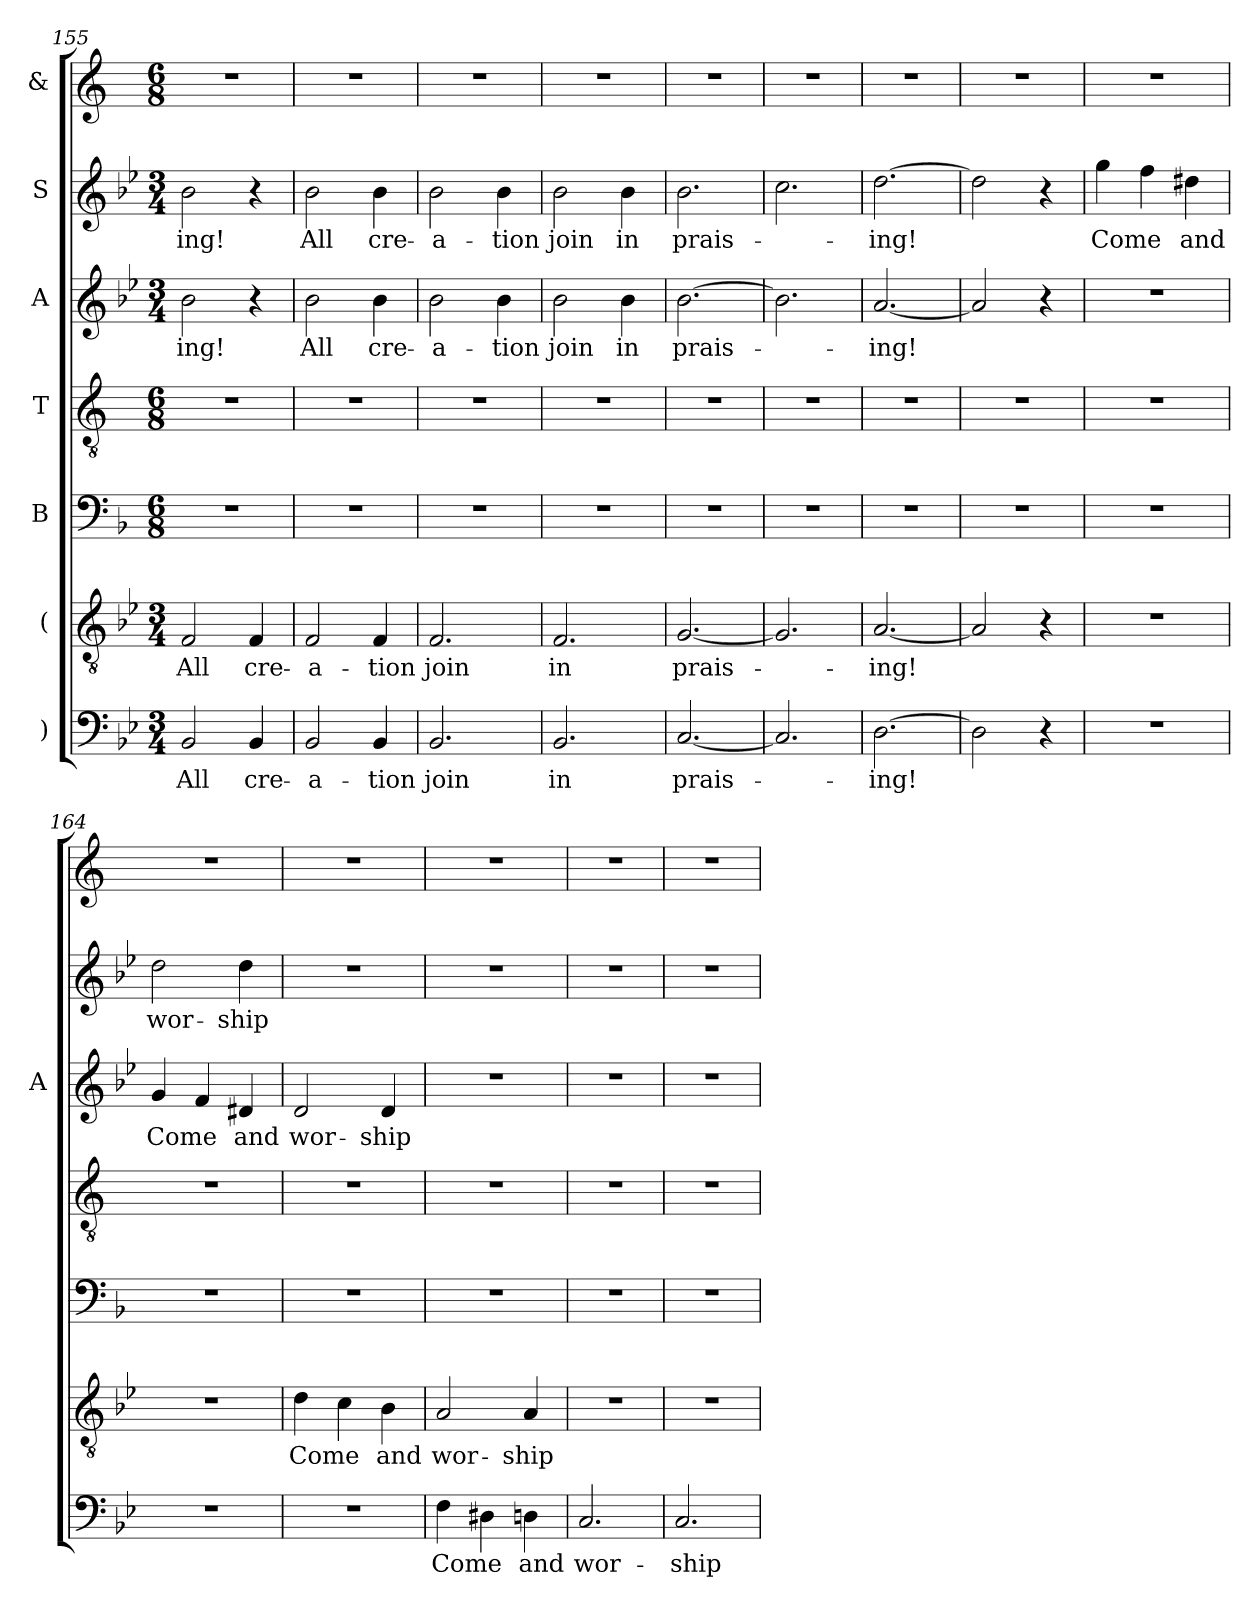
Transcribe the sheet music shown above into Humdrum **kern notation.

**kern	**text	**kern	**text	**kern	**kern	**kern	**text	**kern	**text	**kern
*part7	*part7	*part6	*part6	*part5	*part4	*part3	*part3	*part2	*part2	*part1
*staff7	*staff7	*staff6	*staff6	*staff5	*staff4	*staff3	*staff3	*staff2	*staff2	*staff1
*I")	*	*I"(	*	*I"B	*I"T	*I"A	*	*I"S	*	*I"&
*	*	*	*	*	*	*I'A	*	*	*	*
*clefF4	*	*clefGv2	*	*clefF4	*clefGv2	*clefG2	*	*clefG2	*	*clefG2
*ITrd-3c-5	*	*ITrd-3c-5	*	*	*ITrd-3c-5	*ITrd-3c-5	*	*ITrd-3c-5	*	*ITrd-3c-5
*k[b-e-a-]	*	*k[b-e-a-]	*	*k[b-]	*	*k[b-e-a-]	*	*k[b-e-a-]	*	*
*E-:	*	*E-:	*	*F:	*	*E-:	*	*E-:	*	*
*M3/4	*	*M3/4	*	*M6/8	*M6/8	*M3/4	*	*M3/4	*	*M6/8
=155	=155	=155	=155	=155	=155	=155	=155	=155	=155	=155
!	!LO:LY:b:cj	!	!LO:LY:b:cj	!	!	!	!LO:LY:b:cj	!	!LO:LY:b:cj	!
2E-/	All	2B-/	All	2.r	2.r	2ee-\	-ing!	2ee-\	-ing!	2.r
!	!LO:LY:b:cj	!	!LO:LY:b:cj	!	!	!	!	!	!	!
4E-/	cre-	4B-/	cre-	.	.	4r	.	4r	.	.
!!LO:LB:g=z
=156	=156	=156	=156	=156	=156	=156	=156	=156	=156	=156
!	!LO:LY:b:cj	!	!LO:LY:b:cj	!	!	!	!LO:LY:b:cj	!	!LO:LY:b:cj	!
2E-/	-a-	2B-/	-a-	2.r	2.r	2ee-\	All	2ee-\	All	2.r
!	!LO:LY:b:cj	!	!LO:LY:b:cj	!	!	!	!LO:LY:b:cj	!	!LO:LY:b:cj	!
4E-/	-tion	4B-/	-tion	.	.	4ee-\	cre-	4ee-\	cre-	.
=157	=157	=157	=157	=157	=157	=157	=157	=157	=157	=157
!	!LO:LY:b:cj	!	!LO:LY:b:cj	!	!	!	!LO:LY:b:cj	!	!LO:LY:b:cj	!
2.E-/	join	2.B-/	join	2.r	2.r	2ee-\	-a-	2ee-\	-a-	2.r
!	!	!	!	!	!	!	!LO:LY:b:cj	!	!LO:LY:b:cj	!
.	.	.	.	.	.	4ee-\	-tion	4ee-\	-tion	.
=158	=158	=158	=158	=158	=158	=158	=158	=158	=158	=158
!	!LO:LY:b:cj	!	!LO:LY:b:cj	!	!	!	!LO:LY:b:cj	!	!LO:LY:b:cj	!
2.E-/	in	2.B-/	in	2.r	2.r	2ee-\	join	2ee-\	join	2.r
!	!	!	!	!	!	!	!LO:LY:b:cj	!	!LO:LY:b:cj	!
.	.	.	.	.	.	4ee-\	in	4ee-\	in	.
=159	=159	=159	=159	=159	=159	=159	=159	=159	=159	=159
!	!LO:LY:b	!	!LO:LY:b	!	!	!	!LO:LY:b	!	!LO:LY:b	!
[<2.F/	prais-	[<2.c/	prais-	2.r	2.r	[>2.ee-\	prais-	2.ee-\	prais-	2.r
=160	=160	=160	=160	=160	=160	=160	=160	=160	=160	=160
2.F/]	.	2.c/]	.	2.r	2.r	2.ee-\]	.	2.ff\	.	2.r
=161	=161	=161	=161	=161	=161	=161	=161	=161	=161	=161
!	!LO:LY:b:cj	!	!LO:LY:b:cj	!	!	!	!LO:LY:b:cj	!	!LO:LY:b:cj	!
[>2.G\	-ing!	[<2.d/	-ing!	2.r	2.r	[<2.dd/	-ing!	[>2.gg\	-ing!	2.r
=162	=162	=162	=162	=162	=162	=162	=162	=162	=162	=162
2G\]	.	2d/]	.	2.r	2.r	2dd/]	.	2gg\]	.	2.r
4r	.	4r	.	.	.	4r	.	4r	.	.
=163	=163	=163	=163	=163	=163	=163	=163	=163	=163	=163
!LO:N:vis=1	!	!LO:N:vis=1	!	!	!	!LO:N:vis=1	!	!	!LO:LY:b	!
2.r	.	2.r	.	2.r	2.r	2.r	.	4ccc\	Come	2.r
.	.	.	.	.	.	.	.	4bb-\	.	.
!	!	!	!	!	!	!	!	!	!LO:LY:b:cj	!
.	.	.	.	.	.	.	.	4gg#\	and	.
=164	=164	=164	=164	=164	=164	=164	=164	=164	=164	=164
!LO:N:vis=1	!	!LO:N:vis=1	!	!	!	!	!LO:LY:b	!	!LO:LY:b:cj	!
2.r	.	2.r	.	2.r	2.r	4cc/	Come	2gg\	wor-	2.r
.	.	.	.	.	.	4b-/	.	.	.	.
!	!	!	!	!	!	!	!LO:LY:b:cj	!	!LO:LY:b:cj	!
.	.	.	.	.	.	4g#/	and	4gg\	-ship	.
!!LO:PB:g=z
=165	=165	=165	=165	=165	=165	=165	=165	=165	=165	=165
!LO:N:vis=1	!	!	!LO:LY:b	!	!	!	!LO:LY:b:cj	!LO:N:vis=1	!	!
2.r	.	4g\	Come	2.r	2.r	2g/	wor-	2.r	.	2.r
.	.	4f\	.	.	.	.	.	.	.	.
!	!	!	!LO:LY:b:cj	!	!	!	!LO:LY:b:cj	!	!	!
.	.	4e-\	and	.	.	4g/	-ship	.	.	.
=166	=166	=166	=166	=166	=166	=166	=166	=166	=166	=166
!	!LO:LY:b	!	!LO:LY:b:cj	!	!	!LO:N:vis=1	!	!LO:N:vis=1	!	!
4B-\	Come	2d/	wor-	2.r	2.r	2.r	.	2.r	.	2.r
4G#\	.	.	.	.	.	.	.	.	.	.
!	!LO:LY:b:cj	!	!LO:LY:b:cj	!	!	!	!	!	!	!
4G\	and	4d/	-ship	.	.	.	.	.	.	.
=167	=167	=167	=167	=167	=167	=167	=167	=167	=167	=167
!	!LO:LY:b:cj	!LO:N:vis=1	!	!	!	!LO:N:vis=1	!	!LO:N:vis=1	!	!
2.F/	wor-	2.r	.	2.r	2.r	2.r	.	2.r	.	2.r
=168	=168	=168	=168	=168	=168	=168	=168	=168	=168	=168
!	!LO:LY:b:cj	!LO:N:vis=1	!	!	!	!LO:N:vis=1	!	!LO:N:vis=1	!	!
2.F/	-ship	2.r	.	2.r	2.r	2.r	.	2.r	.	2.r
=	=	=	=	=	=	=	=	=	=	=
*-	*-	*-	*-	*-	*-	*-	*-	*-	*-	*-
